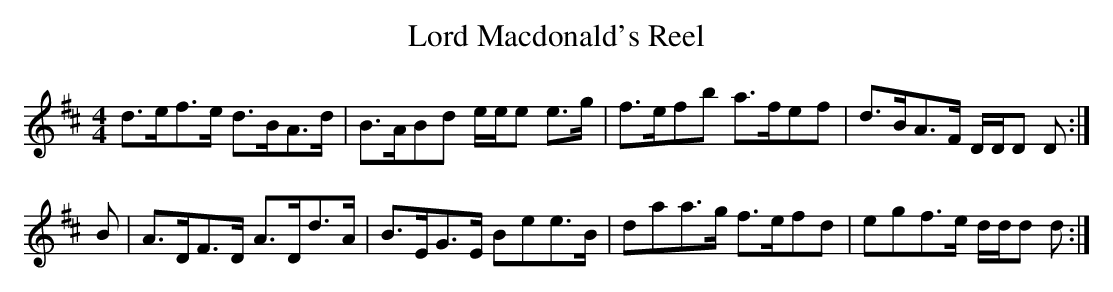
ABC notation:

X:1
T:Lord Macdonald's Reel
M:4/4
L:1/8
K:D
    d>ef>e d>BA>d | B>ABd  e/e/e e>g |\
    f>efb  a>fef  | d>BA>F D/D/D D  :|
B | A>DF>D A>Dd>A | B>EG>E Bee>B     |\
    daa>g  f>efd  | egf>e  d/d/d d :|]
